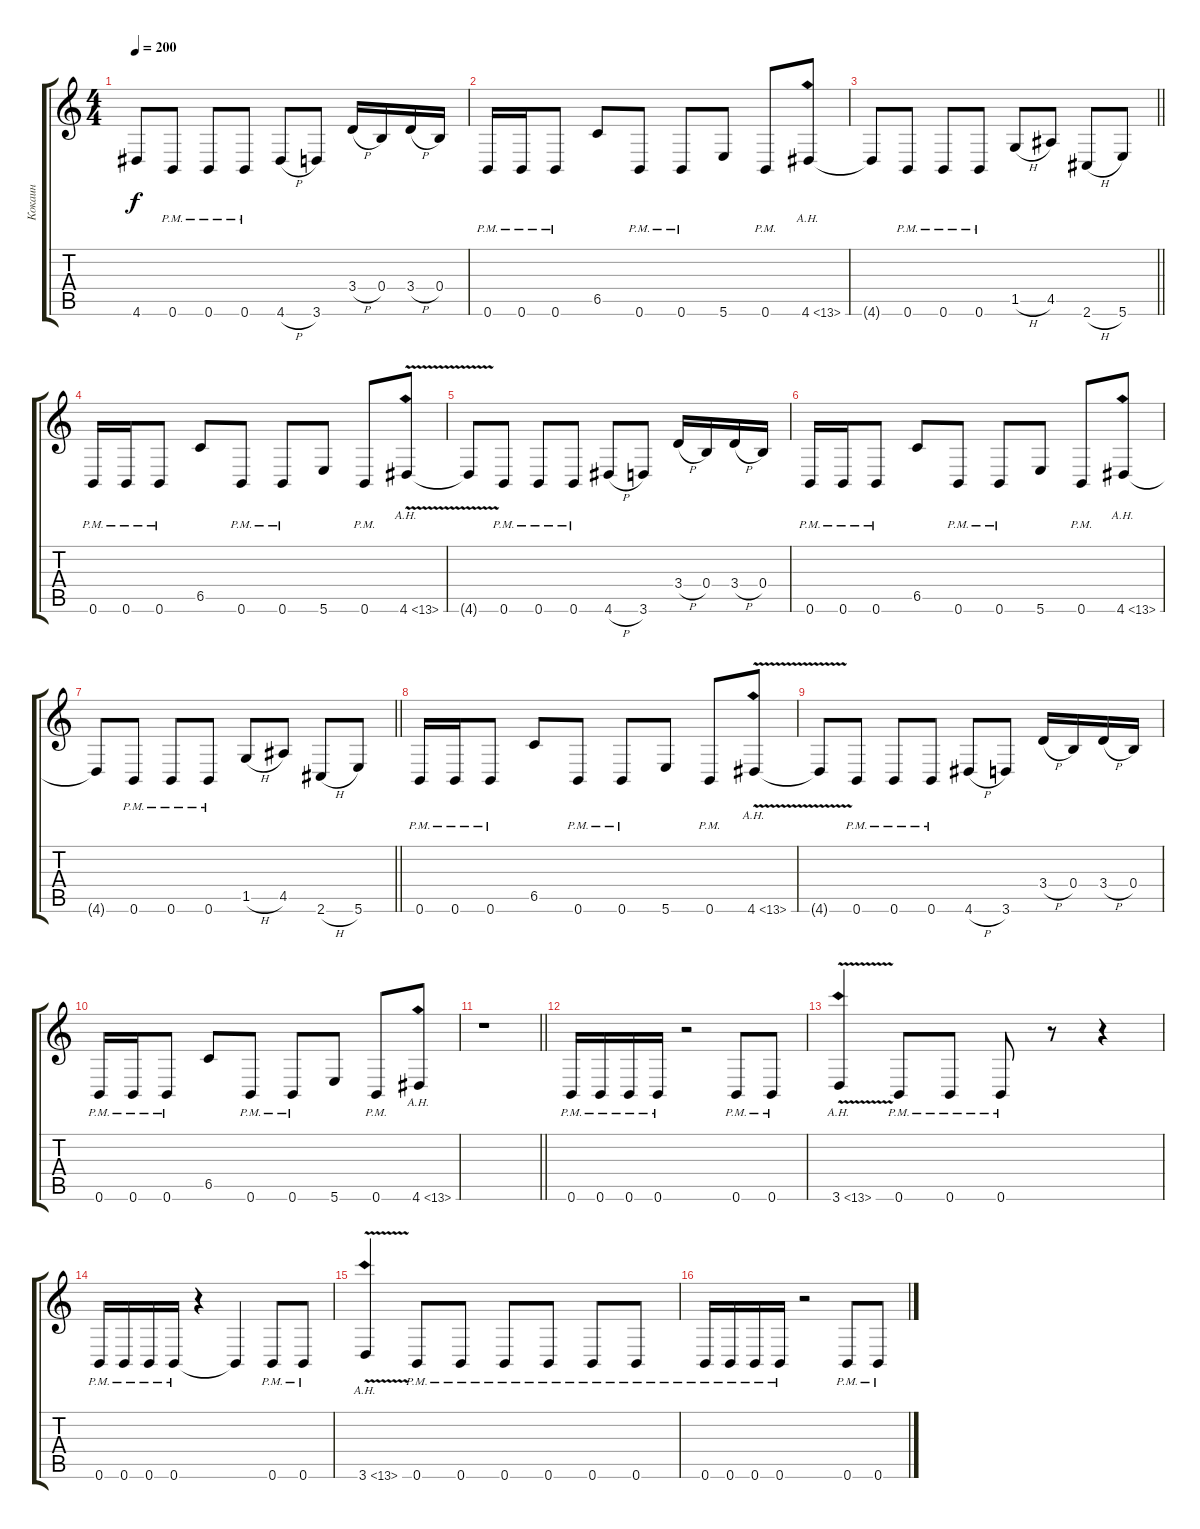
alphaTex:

\track ("Кокаин" "Кокаин") {instrument distortionguitar}
\staff {score tabs}
\tuning (Db4 Ab3 E3 B2 Gb2 B1) {hide}
\ts (4 4)
\tempo 200
\clef g2
\ks c
4.6{t}.8{dy f} 0.6{pm}.8 0.6{pm}.8 0.6{pm}.8 4.6{h}.8 3.6.8 3.4{h}.16 0.4.16 3.4{h}.16 0.4.16 |
0.6{pm}.16 0.6{pm}.16 0.6{pm}.8 6.5.8 0.6{pm}.8 0.6{pm}.8 5.6.8 0.6{pm}.8 4.6{ah 9}.8 |
\barLineRight lightlight
4.6{t}.8 0.6{pm}.8 0.6{pm}.8 0.6{pm}.8 1.5{h}.8 4.5.8 2.6{h}.8 5.6.8 |
0.6{pm}.16 0.6{pm}.16 0.6{pm}.8 6.5.8 0.6{pm}.8 0.6{pm}.8 5.6.8 0.6{pm}.8 4.6{ah 9 v}.8 |
4.6{t}.8 0.6{pm}.8 0.6{pm}.8 0.6{pm}.8 4.6{h}.8 3.6.8 3.4{h}.16 0.4.16 3.4{h}.16 0.4.16 |
0.6{pm}.16 0.6{pm}.16 0.6{pm}.8 6.5.8 0.6{pm}.8 0.6{pm}.8 5.6.8 0.6{pm}.8 4.6{ah 9}.8 |
\barLineRight lightlight
4.6{t}.8 0.6{pm}.8 0.6{pm}.8 0.6{pm}.8 1.5{h}.8 4.5.8 2.6{h}.8 5.6.8 |
0.6{pm}.16 0.6{pm}.16 0.6{pm}.8 6.5.8 0.6{pm}.8 0.6{pm}.8 5.6.8 0.6{pm}.8 4.6{ah 9 v}.8 |
4.6{t}.8 0.6{pm}.8 0.6{pm}.8 0.6{pm}.8 4.6{h}.8 3.6.8 3.4{h}.16 0.4.16 3.4{h}.16 0.4.16 |
0.6{pm}.16 0.6{pm}.16 0.6{pm}.8 6.5.8 0.6{pm}.8 0.6{pm}.8 5.6.8 0.6{pm}.8 4.6{ah 9}.8 |
\barLineRight lightlight
r.1 |
0.6{pm}.16 0.6{pm}.16 0.6{pm}.16 0.6{pm}.16 r.2 0.6{pm}.8 0.6{pm}.8 |
3.6{ah 10 v}.4 0.6{pm}.8 0.6{pm}.8 0.6{pm}.8 r.8 r.4 |
0.6{pm}.16 0.6{pm}.16 0.6{pm}.16 0.6{pm}.16 r.4 0.6{t}.4 0.6{pm}.8 0.6{pm}.8 |
3.6{ah 10 v}.4 0.6{pm}.8 0.6{pm}.8 0.6{pm}.8 0.6{pm}.8 0.6{pm}.8 0.6{pm}.8 |
0.6{pm}.16 0.6{pm}.16 0.6{pm}.16 0.6{pm}.16 r.2 0.6{pm}.8 0.6{pm}.8
